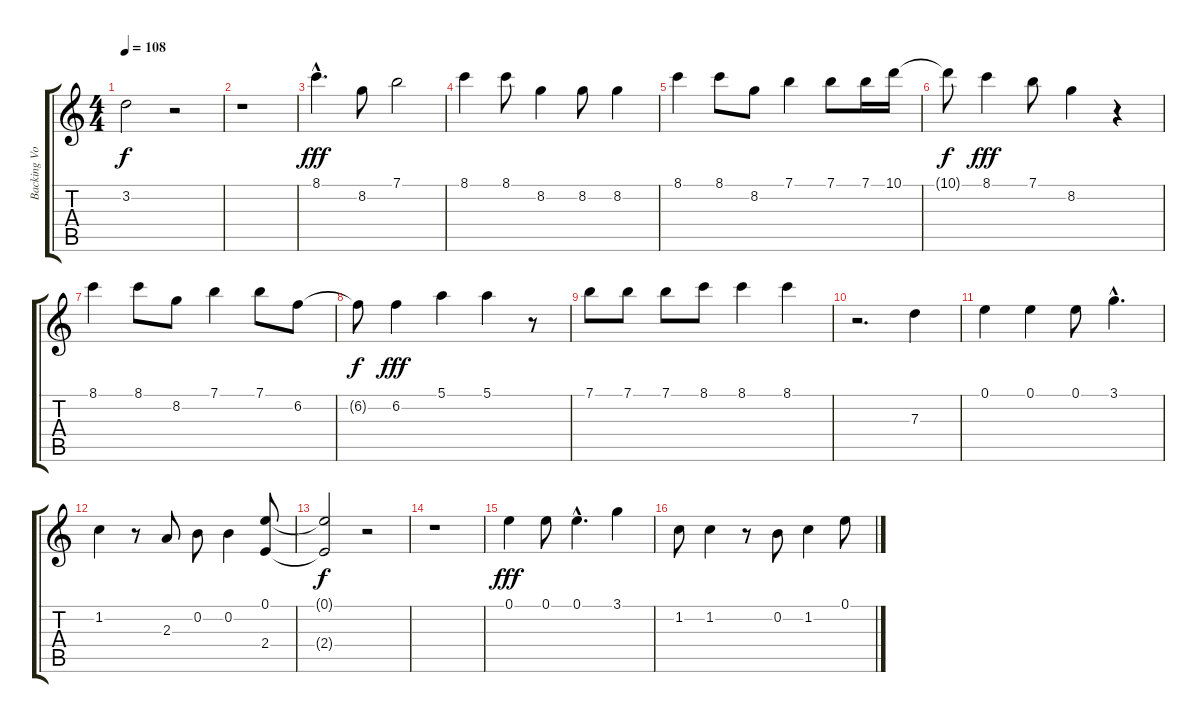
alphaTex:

\track ("Backing Vocals" "Backing Vo") {instrument overdrivenguitar}
\staff {score tabs}
\tuning (E4 B3 G3 D3 A2 E2) {hide}
\ts (4 4)
\tempo 108
\clef g2
\ks c
3.2{t}.2{dy f} r.2 |
r.1 |
8.1{hac}.4{d dy fff} 8.2.8 7.1.2 |
8.1.4 8.1.8 8.2.4 8.2.8 8.2.4 |
8.1.4 8.1.8 8.2.8 7.1.4 7.1.8 7.1.16 10.1.16 |
10.1{t}.8{dy f} 8.1.4{dy fff} 7.1.8 8.2.4 r.4 |
8.1.4 8.1.8 8.2.8 7.1.4 7.1.8 6.2.8 |
6.2{t}.8{dy f} 6.2.4{dy fff} 5.1.4 5.1.4 r.8 |
7.1.8 7.1.8 7.1.8 8.1.8 8.1.4 8.1.4 |
r.2{d} 7.3.4 |
0.1.4 0.1.4 0.1.8 3.1{hac}.4{d} |
1.2.4 r.8 2.3.8 0.2.8 0.2.4 (0.1 2.4).8 |
(0.1{t} 2.4{t}).2{dy f} r.2 |
r.1 |
0.1.4{dy fff} 0.1.8 0.1{hac}.4{d} 3.1.4 |
1.2.8 1.2.4 r.8 0.2.8 1.2.4 0.1.8
